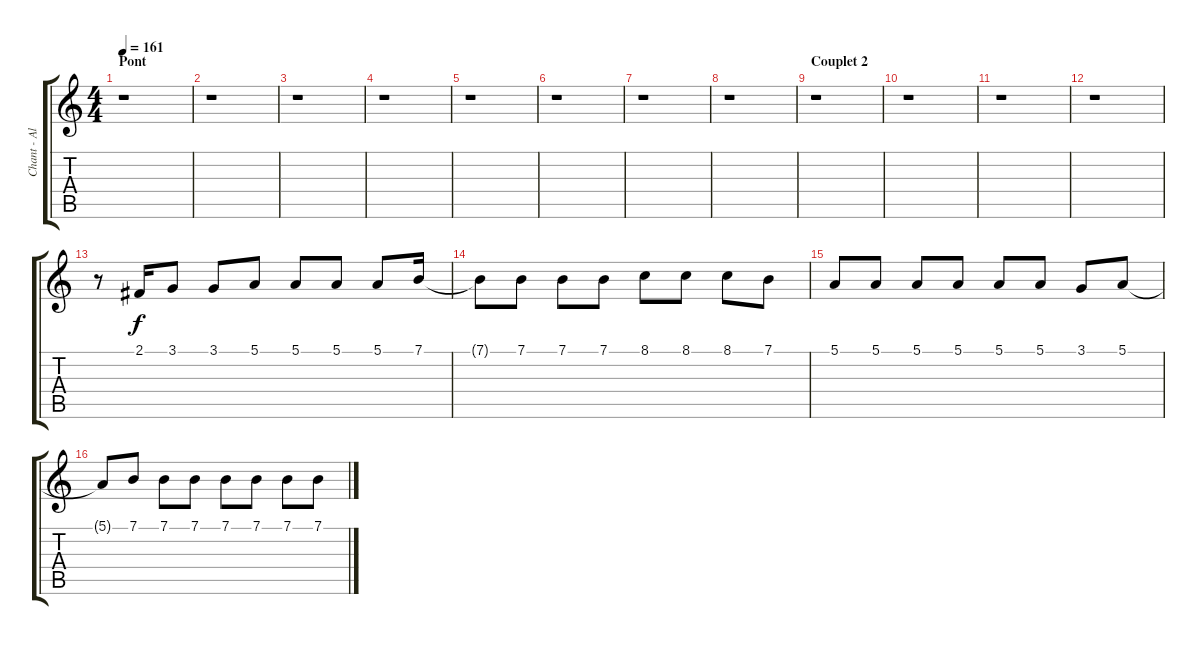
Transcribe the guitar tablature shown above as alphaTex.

\track ("Chant - Alex" "Chant - Al") {instrument altosax}
\staff {score tabs}
\tuning (E4 B3 G3 D3 A2 E2) {hide}
\ts (4 4)
\section ("" "Pont")
\tempo 161
\clef g2
\ks c
r.1{dy f} |
r.1 |
r.1 |
r.1 |
r.1 |
r.1 |
r.1 |
r.1 |
\section ("" "Couplet 2")
r.1 |
r.1 |
r.1 |
r.1 |
r.8 2.1.16 3.1.8 3.1.8 5.1.8 5.1.8 5.1.8 5.1.8 7.1.16 |
7.1{t}.8 7.1.8 7.1.8 7.1.8 8.1.8 8.1.8 8.1.8 7.1.8 |
5.1.8 5.1.8 5.1.8 5.1.8 5.1.8 5.1.8 3.1.8 5.1.8 |
5.1{t}.8 7.1.8 7.1.8 7.1.8 7.1.8 7.1.8 7.1.8 7.1.8
